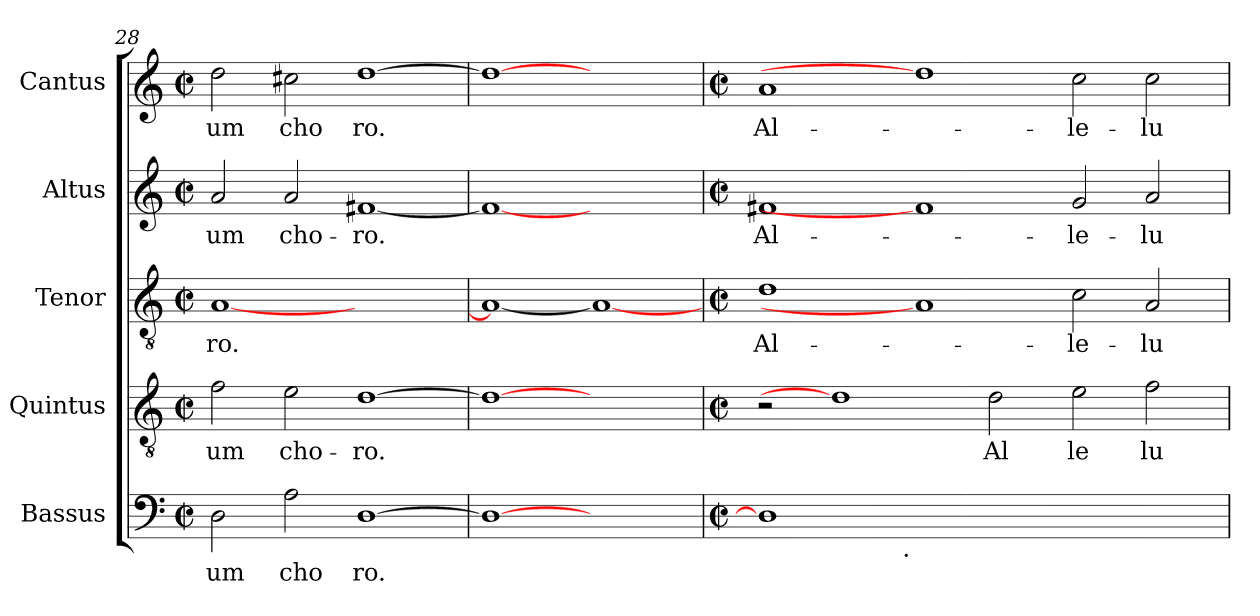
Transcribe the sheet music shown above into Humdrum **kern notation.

**kern	**text	**kern	**text	**kern	**text	**kern	**text	**kern	**text
*part5	*part5	*part4	*part4	*part3	*part3	*part2	*part2	*part1	*part1
*staff5	*staff5	*staff4	*staff4	*staff3	*staff3	*staff2	*staff2	*staff1	*staff1
*I"Bassus	*	*I"Quintus	*	*I"Tenor	*	*I"Altus	*	*I"Cantus	*
*clefF4	*	*clefGv2	*	*clefGv2	*	*clefG2	*	*clefG2	*
*M2/2	*	*M2/2	*	*M2/2	*	*M2/2	*	*M2/2	*
*met(c|)	*	*met(c|)	*	*met(c|)	*	*met(c|)	*	*met(c|)	*
=28	=28	=28	=28	=28	=28	=28	=28	=28	=28
!	!LO:LY:b:cj	!	!LO:LY:b:cj	!	!LO:LY:b:cj	!	!LO:LY:b:cj	!	!LO:LY:b:cj
2D\	um	2f\	-um	[<1A	ro.	2a/	-um	2dd\	um
!	!LO:LY:b:cj	!	!LO:LY:b:cj	!	!	!	!LO:LY:b:cj	!	!LO:LY:b:cj
2A\	cho	2e\	cho-	.	.	2a/	cho-	2cc#X\	cho
!	!LO:LY:b:cj	!	!LO:LY:b:cj	!	!	!	!LO:LY:b:cj	!	!LO:LY:b:cj
[>1D	ro.	[>1d	-ro.	1ryy	.	[<1f#X	-ro.	[>1dd	ro.
=29	=29	=29	=29	=29	=29	=29	=29	=29	=29
1D_	.	1d_	.	1A_	.	1f#_	.	1dd_	.
1ryy	.	1ryy	.	1A_	.	1ryy	.	1ryy	.
!!LO:PB:g=z
=30	=30!	=30	=30!	=30	=30!	=30	=30!	=30!	=30!
*M2/2	*	*M2/2	*	*M2/2	*	*M2/2	*	*M2/2	*
*met(c|)	*	*met(c|)	*	*met(c|)	*	*met(c|)	*	*met(c|)	*
!	!	!	!	!	!LO:LY:b:cj	!	!LO:LY:b:cj	!	!LO:LY:b:cj
*^	*	*	*	*	*	*	*	*	*
1D]	2ryy	.	2r	.	1d	Al-	1f#X	Al-	1a	Al-
.	4...ryy	.	1d]	.	.	.	.	.	.	.
!	!LO:TX:b:t=.	!	!	!	!	!	!	!	!	!
.	1ryy	.	.	.	.	.	.	.	.	.
0ryy	.	.	.	.	1A]	.	1f#]	.	1dd]	.
!	!	!	!	!LO:LY:b:cj	!	!	!	!	!	!
.	.	.	2d\	Al	.	.	.	.	.	.
.	1ryy	.	.	.	.	.	.	.	.	.
!	!	!	!	!LO:LY:b:cj	!	!LO:LY:b:cj	!	!LO:LY:b:cj	!	!LO:LY:b:cj
.	.	.	2e\	le	2c\	-le-	2g/	-le-	2cc\	-le-
!	!	!	!	!LO:LY:b:cj	!	!LO:LY:b:cj	!	!LO:LY:b:cj	!	!LO:LY:b:cj
.	.	.	2f\	lu	2A/	-lu-	2a/	-lu-	2cc\	-lu-
.	32ryy	.	.	.	.	.	.	.	.	.
*v	*v	*	*	*	*	*	*	*	*	*
=	=	=	=	=	=	=	=	=	=
*-	*-	*-	*-	*-	*-	*-	*-	*-	*-
